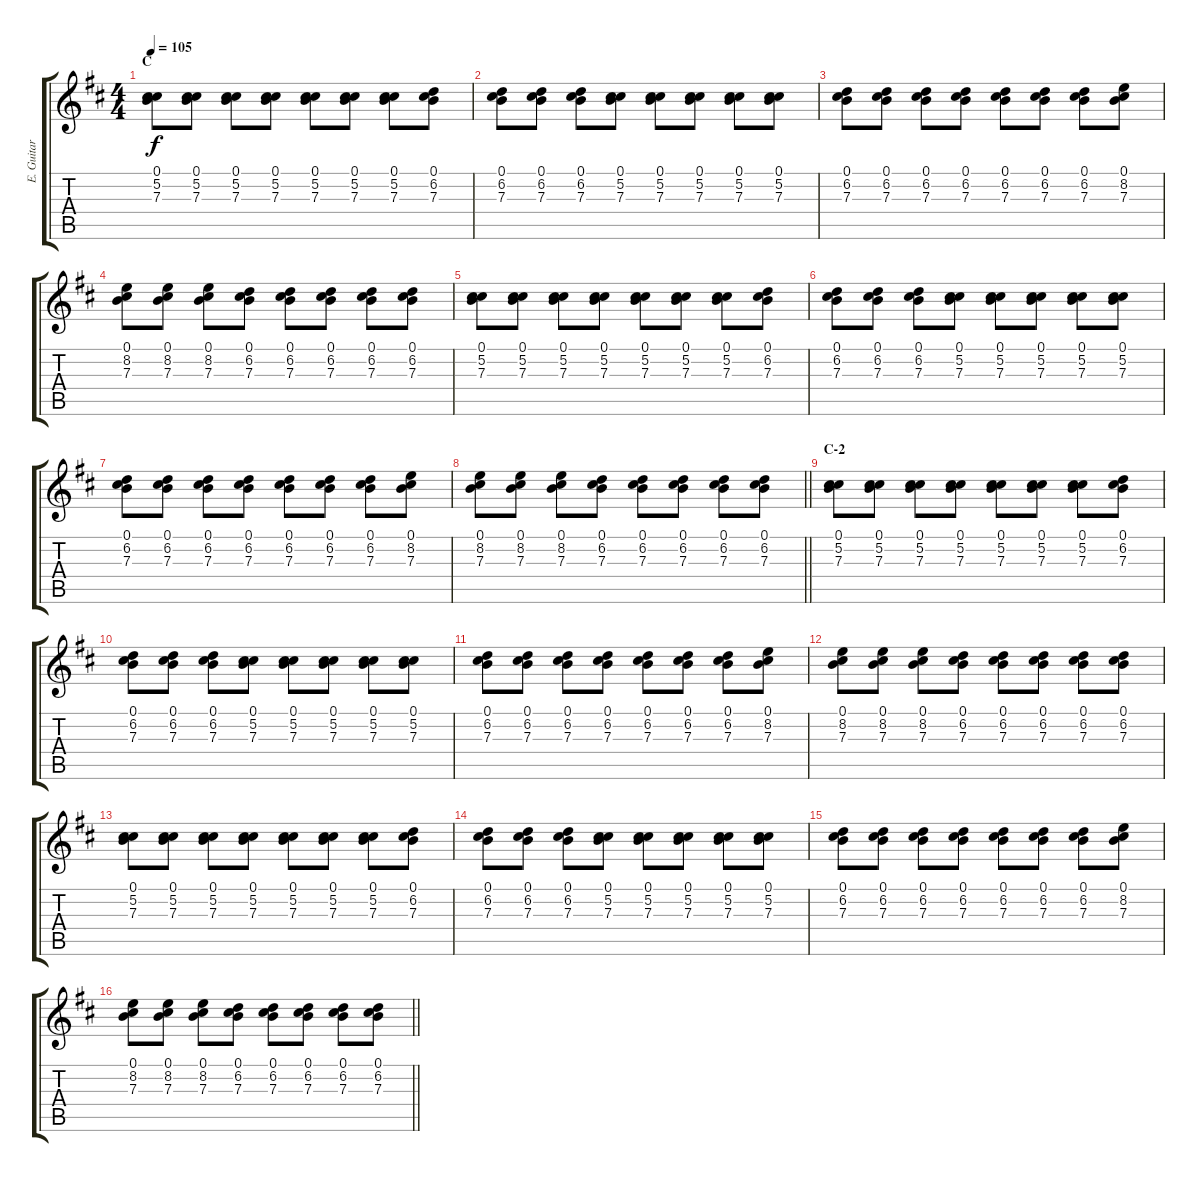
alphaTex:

\track ("E. Guitar III" "E. Guitar ") {instrument overdrivenguitar}
\staff {score tabs}
\tuning (Db4 Ab3 E3 B2 Gb2 B1) {hide}
\ts (4 4)
\section ("" "C")
\tempo 105
\clef g2
\ks d
(0.1 5.2 7.3).8{dy f} (0.1 5.2 7.3).8 (0.1 5.2 7.3).8 (0.1 5.2 7.3).8 (0.1 5.2 7.3).8 (0.1 5.2 7.3).8 (0.1 5.2 7.3).8 (0.1 6.2 7.3).8 |
(0.1 6.2 7.3).8 (0.1 6.2 7.3).8 (0.1 6.2 7.3).8 (0.1 5.2 7.3).8 (0.1 5.2 7.3).8 (0.1 5.2 7.3).8 (0.1 5.2 7.3).8 (0.1 5.2 7.3).8 |
(0.1 6.2 7.3).8 (0.1 6.2 7.3).8 (0.1 6.2 7.3).8 (0.1 6.2 7.3).8 (0.1 6.2 7.3).8 (0.1 6.2 7.3).8 (0.1 6.2 7.3).8 (0.1 8.2 7.3).8 |
(0.1 8.2 7.3).8 (0.1 8.2 7.3).8 (0.1 8.2 7.3).8 (0.1 6.2 7.3).8 (0.1 6.2 7.3).8 (0.1 6.2 7.3).8 (0.1 6.2 7.3).8 (0.1 6.2 7.3).8 |
(0.1 5.2 7.3).8 (0.1 5.2 7.3).8 (0.1 5.2 7.3).8 (0.1 5.2 7.3).8 (0.1 5.2 7.3).8 (0.1 5.2 7.3).8 (0.1 5.2 7.3).8 (0.1 6.2 7.3).8 |
(0.1 6.2 7.3).8 (0.1 6.2 7.3).8 (0.1 6.2 7.3).8 (0.1 5.2 7.3).8 (0.1 5.2 7.3).8 (0.1 5.2 7.3).8 (0.1 5.2 7.3).8 (0.1 5.2 7.3).8 |
(0.1 6.2 7.3).8 (0.1 6.2 7.3).8 (0.1 6.2 7.3).8 (0.1 6.2 7.3).8 (0.1 6.2 7.3).8 (0.1 6.2 7.3).8 (0.1 6.2 7.3).8 (0.1 8.2 7.3).8 |
\barLineRight lightlight
(0.1 8.2 7.3).8 (0.1 8.2 7.3).8 (0.1 8.2 7.3).8 (0.1 6.2 7.3).8 (0.1 6.2 7.3).8 (0.1 6.2 7.3).8 (0.1 6.2 7.3).8 (0.1 6.2 7.3).8 |
\section ("" "C-2")
(0.1 5.2 7.3).8 (0.1 5.2 7.3).8 (0.1 5.2 7.3).8 (0.1 5.2 7.3).8 (0.1 5.2 7.3).8 (0.1 5.2 7.3).8 (0.1 5.2 7.3).8 (0.1 6.2 7.3).8 |
(0.1 6.2 7.3).8 (0.1 6.2 7.3).8 (0.1 6.2 7.3).8 (0.1 5.2 7.3).8 (0.1 5.2 7.3).8 (0.1 5.2 7.3).8 (0.1 5.2 7.3).8 (0.1 5.2 7.3).8 |
(0.1 6.2 7.3).8 (0.1 6.2 7.3).8 (0.1 6.2 7.3).8 (0.1 6.2 7.3).8 (0.1 6.2 7.3).8 (0.1 6.2 7.3).8 (0.1 6.2 7.3).8 (0.1 8.2 7.3).8 |
(0.1 8.2 7.3).8 (0.1 8.2 7.3).8 (0.1 8.2 7.3).8 (0.1 6.2 7.3).8 (0.1 6.2 7.3).8 (0.1 6.2 7.3).8 (0.1 6.2 7.3).8 (0.1 6.2 7.3).8 |
(0.1 5.2 7.3).8 (0.1 5.2 7.3).8 (0.1 5.2 7.3).8 (0.1 5.2 7.3).8 (0.1 5.2 7.3).8 (0.1 5.2 7.3).8 (0.1 5.2 7.3).8 (0.1 6.2 7.3).8 |
(0.1 6.2 7.3).8 (0.1 6.2 7.3).8 (0.1 6.2 7.3).8 (0.1 5.2 7.3).8 (0.1 5.2 7.3).8 (0.1 5.2 7.3).8 (0.1 5.2 7.3).8 (0.1 5.2 7.3).8 |
(0.1 6.2 7.3).8 (0.1 6.2 7.3).8 (0.1 6.2 7.3).8 (0.1 6.2 7.3).8 (0.1 6.2 7.3).8 (0.1 6.2 7.3).8 (0.1 6.2 7.3).8 (0.1 8.2 7.3).8 |
\barLineRight lightlight
(0.1 8.2 7.3).8 (0.1 8.2 7.3).8 (0.1 8.2 7.3).8 (0.1 6.2 7.3).8 (0.1 6.2 7.3).8 (0.1 6.2 7.3).8 (0.1 6.2 7.3).8 (0.1 6.2 7.3).8
